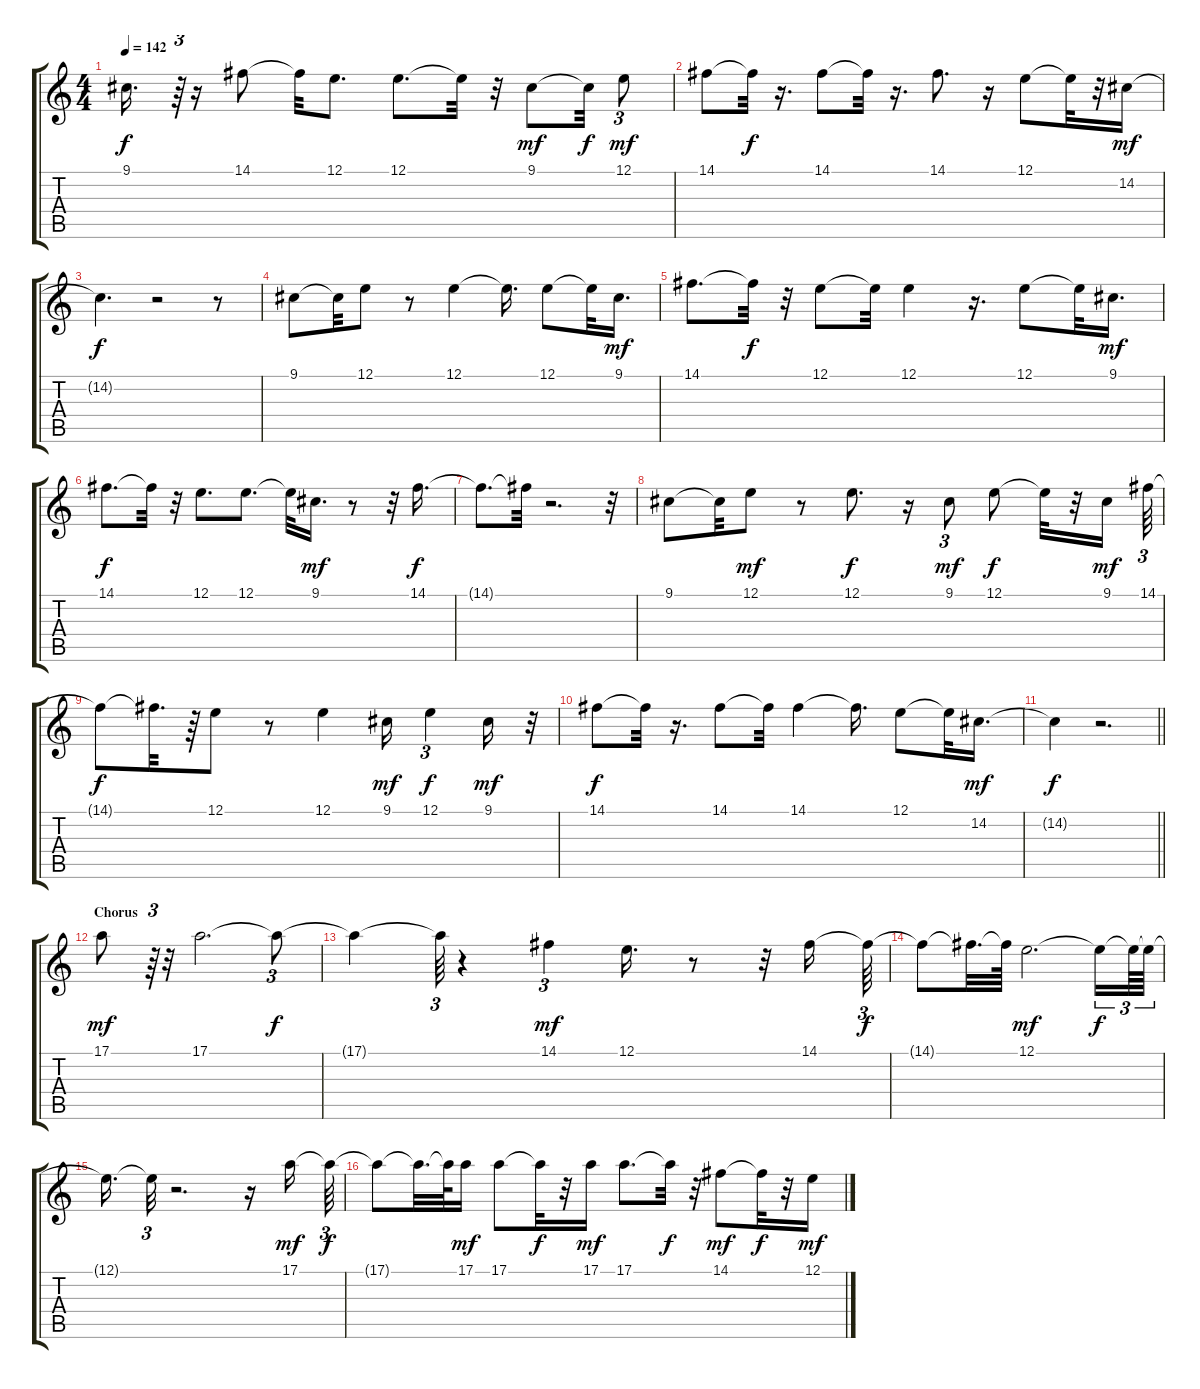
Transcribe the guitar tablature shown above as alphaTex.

\track "" {instrument lead3calliope}
\staff {score tabs}
\tuning (E4 B3 G3 D3 A2 E2) {hide}
\ts (4 4)
\tempo 142
\clef g2
\ks c
9.1{t}.16{d dy f} r.64{tu (3 2)} r.16 14.1.8 14.1{t}.32 12.1.8{d} 12.1.8{d} 12.1{t}.32 r.32 9.1.8{dy mf} 9.1{t}.32{dy f} 12.1.8{tu (3 2) dy mf} |
14.1.8 14.1{t}.32{dy f} r.16{d} 14.1.8 14.1{t}.32 r.16{d} 14.1.8{d} r.16 12.1.8 12.1{t}.32 r.32 14.2.16{dy mf} |
14.2{t}.4{d dy f} r.2 r.8 |
9.1.8 9.1{t}.32 12.1.8 r.8 12.1.4 12.1{t}.16{d} 12.1.8 12.1{t}.32 9.1.16{d dy mf} |
14.1.8{d} 14.1{t}.32{dy f} r.32 12.1.8 12.1{t}.32 12.1.4 r.16{d} 12.1.8 12.1{t}.32 9.1.16{d dy mf} |
14.1.8{d dy f} 14.1{t}.32 r.32 12.1.8{d} 12.1.8{d} 12.1{t}.32 9.1.16{d dy mf} r.8 r.32 14.1.16{d dy f} |
14.1{t}.8{d} 14.1{t}.32 r.2{d} r.32 |
9.1.8 9.1{t}.32 12.1.8{dy mf} r.8 12.1.8{d dy f} r.16 9.1.8{tu (3 2) dy mf} 12.1.8{dy f} 12.1{t}.32 r.32 9.1.16{dy mf} 14.1.64{tu (3 2)} |
14.1{t}.8{dy f} 14.1{t}.32{d} r.64 12.1.8 r.8 12.1.4 9.1.16{dy mf} 12.1.4{tu (3 2) dy f} 9.1.16{dy mf} r.32{tu (3 2)} |
14.1.8{dy f} 14.1{t}.32 r.16{d} 14.1.8 14.1{t}.32 14.1.4 14.1{t}.16{d} 12.1.8 12.1{t}.32 14.2.16{d dy mf} |
\barLineRight lightlight
14.2{t}.4{dy f} r.2{d} |
\section ("" "Chorus")
17.1.8{dy mf} r.64{tu (3 2)} r.32 17.1.2{d} 17.1{t}.8{tu (3 2) dy f} |
17.1{t}.4 17.1{t}.64{tu (3 2)} r.4 14.1.4{tu (3 2) dy mf} 12.1.16{d} r.8 r.32 14.1.16 14.1{t}.64{tu (3 2) dy f} |
14.1{t}.8 14.1{t}.32{d} 14.1{t}.64 12.1.2{d dy mf} 12.1{t}.16{tu (3 2) dy f} 12.1{t}.64{tu (3 2)} 12.1{t}.64{tu (3 2)} |
12.1{t}.16{d} 12.1{t}.32{tu (3 2)} r.2{d} r.16 17.1.16{dy mf} 17.1{t}.64{tu (3 2) dy f} |
17.1{t}.8 17.1{t}.32{d} 17.1{t}.64 17.1.16{dy mf} 17.1.8 17.1{t}.32{dy f} r.32 17.1.16{dy mf} 17.1.8{d} 17.1{t}.32{dy f} r.32 14.1.8{dy mf} 14.1{t}.32{dy f} r.32 12.1.16{dy mf}
